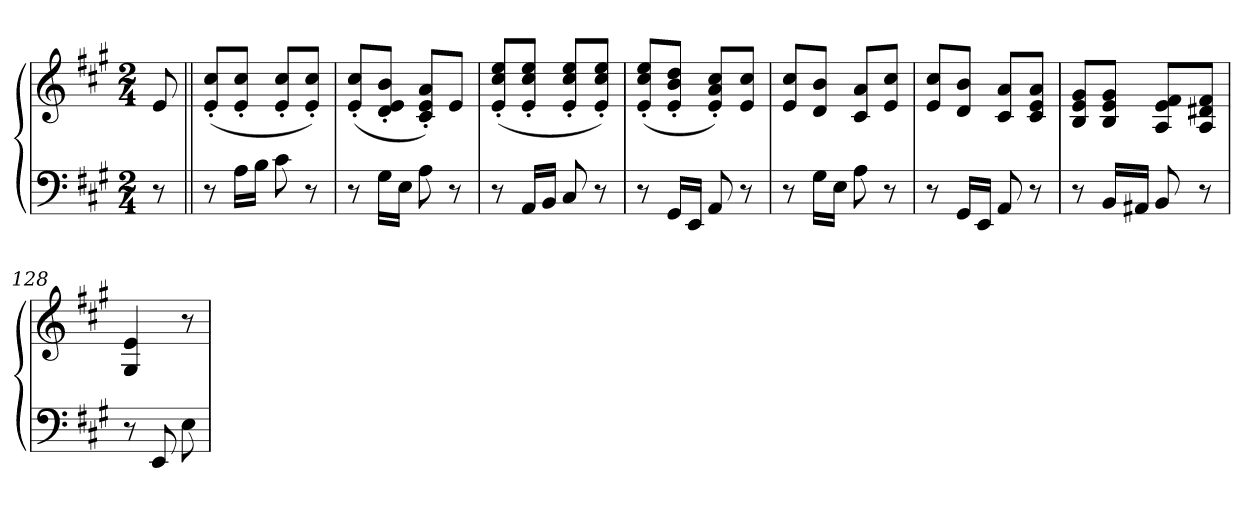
**kern	**kern
*part1	*part1
*staff2	*staff1
*clefF4	*clefG2
*k[f#c#g#]	*k[f#c#g#]
*A:	*A:
*M2/4	*M2/4
=	=
8r	8e
=121||	=121||
8r	(8e' 8cc#'L
16ALL	8e' 8cc#'J
16BJJ	.
8c#	8e' 8cc#'L
8r	8e' 8cc#'J)
=122	=122
8r	(8e' 8cc#'L
16G#LL	8d' 8e' 8b'J
16EJJ	.
8A	8c#' 8e' 8a'L)
8r	8eJ
=123	=123
8r	(8e' 8cc#' 8ee'L
16AALL	8e' 8cc#' 8ee'J
16BBJJ	.
8C#	8e' 8cc#' 8ee'L
8r	8e' 8cc#' 8ee'J)
=124	=124
8r	(8e' 8cc#' 8ee'L
16GG#LL	8e' 8b' 8dd'J
16EEJJ	.
8AA	8e' 8a' 8cc#'L)
8r	8e 8cc#J
=125	=125
8r	8e 8cc#L
16G#LL	8d 8bJ
16EJJ	.
8A	8c# 8aL
8r	8e 8cc#J
=126	=126
8r	8e 8cc#L
16GG#LL	8d 8bJ
16EEJJ	.
8AA	8c# 8aL
8r	8c# 8e 8aJ
=127	=127
8r	8B 8e 8g#L
16BBLL	8B 8e 8g#J
16AA#XJJ	.
8BB	8A 8e 8f#L
8r	8A 8d#X 8f#J
=128	=128
8r	4G# 4e
8EE	.
8E	8r
=	=
*-	*-
